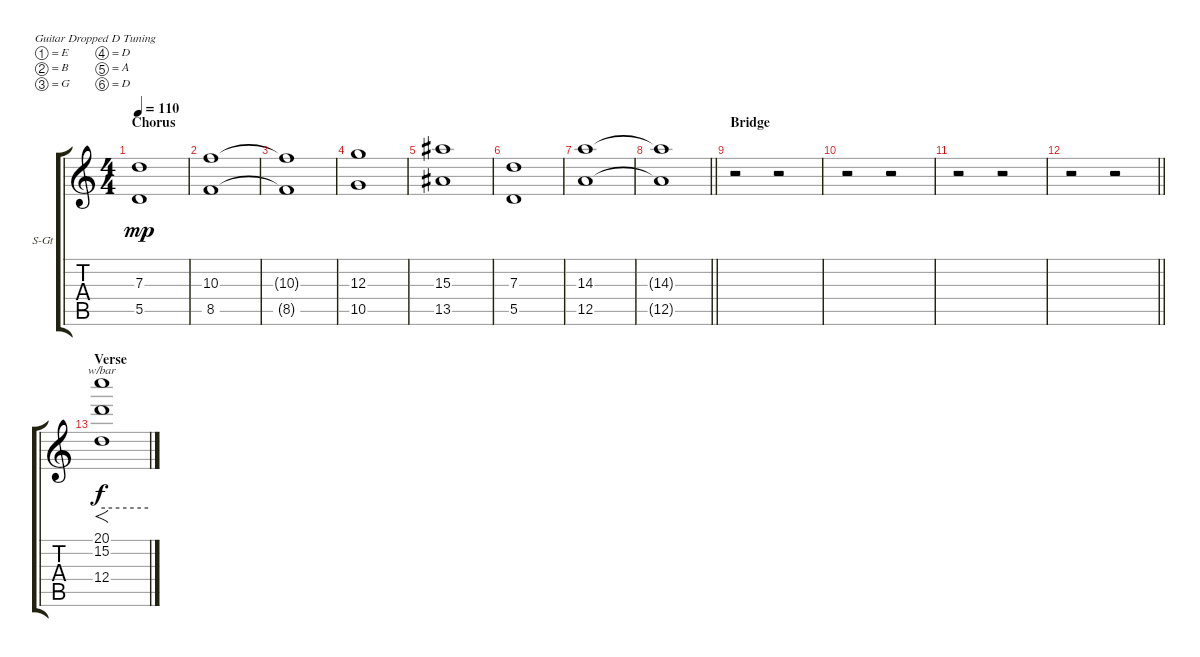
\bracketExtendMode groupsimilarinstruments
\firstSystemTrackNameOrientation horizontal
\otherSystemsTrackNameOrientation horizontal
\track ("Keyboard 1" "S-Gt") {instrument fx1rain}
\staff {score tabs}
\tuning (E4 B3 G3 D3 A2 D2)
\displaytranspose 12
\ts (4 4)
\section ("" "Chorus")
\tempo 110
\clef g2
\ks c
(7.3 5.5).1{dy mp} |
(10.3 8.5).1 |
(10.3{t} 8.5{t}).1 |
(12.3 10.5).1 |
(15.3 13.5).1 |
(7.3 5.5).1 |
(14.3 12.5).1 |
\barLineRight lightlight
(14.3{t} 12.5{t}).1 |
\section ("" "Bridge")
r.2 r.2 |
r.2 r.2 |
r.2 r.2 |
\barLineRight lightlight
r.2 r.2 |
\section ("" "Verse")
(20.1 15.2 12.4).1{f tbe (hold default 0 0 60 0) dy f}
